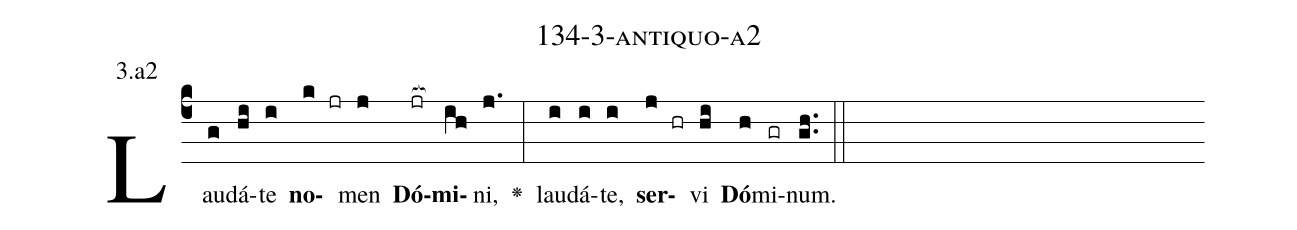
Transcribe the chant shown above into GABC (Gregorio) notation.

name: 134-3-antiquo-a2;
annotation: 3.a2;
%%
(c4)Lau(g)dá(hi)te(i) <b>no</b>(k jr)men(j) <b>Dó</b>(jr[ocb:1{])<b>mi</b>(ih[ocb:0}])ni,(j.) <v>\greheightstar</v>(:) lau(i)dá(i)te,(i) <b>ser</b>(j hr)vi(hi) <b>Dó</b>(h)mi(gr)num.(gh..) (::)


%E(i) u(i) o(j) u(hi) a(h) e.(gh..) (::)
